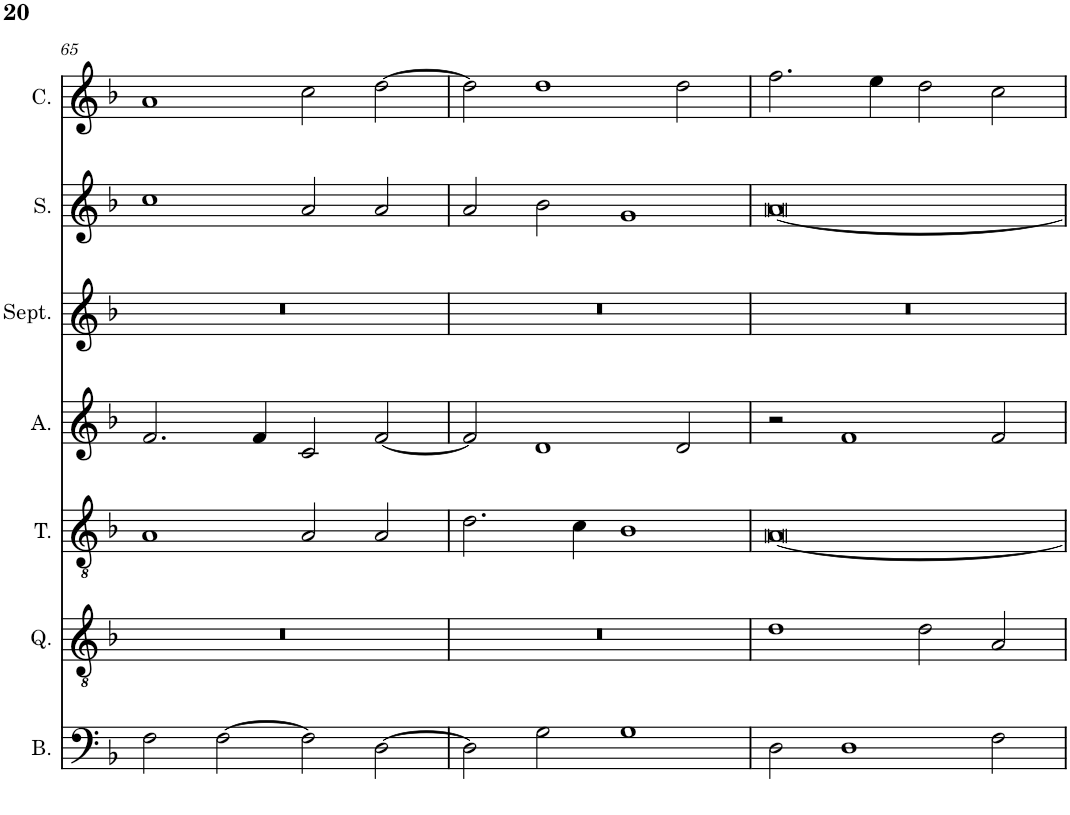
**kern	**kern	**kern	**kern	**kern	**kern	**kern
*part7	*part6	*part5	*part4	*part3	*part2	*part1
*staff7	*staff6	*staff5	*staff4	*staff3	*staff2	*staff1
*I"Bassus	*I"Quintus	*I"Tenor	*I"Altus	*I"Septimus	*I"Sextus	*I"Cantus
*I'B.	*I'Q.	*I'T.	*I'A.	*I'Sept.	*I'S.	*I'C.
!!LO:PB:g=z
*clefF4	*clefGv2	*clefGv2	*clefG2	*clefG2	*clefG2	*clefG2
*k[b-]	*k[b-]	*k[b-]	*k[b-]	*k[b-]	*k[b-]	*k[b-]
*F:	*F:	*F:	*F:	*F:	*F:	*F:
*M4/2	*M4/2	*M4/2	*M4/2	*M4/2	*M4/2	*M4/2
=65	=65	=65	=65	=65	=65	=65
2F\	0r	1A	2.f/	0r	1cc	1a
[2F\	.	.	.	.	.	.
.	.	.	4f/	.	.	.
2F\]	.	2A/	2c/	.	2a/	2cc\
[2D\	.	2A/	[2f/	.	2a/	[2dd\
=66	=66	=66	=66	=66	=66	=66
2D\]	0r	2.d\	2f/]	0r	2a/	2dd\]
2G\	.	.	1d	.	2b-\	1dd
.	.	4c\	.	.	.	.
1G	.	1B-	.	.	1g	.
.	.	.	2d/	.	.	2dd\
=67	=67	=67	=67	=67	=67	=67
2D\	1d	[0A	2r	0r	[0a	2.ff\
1D	.	.	1f	.	.	.
.	.	.	.	.	.	4ee\
.	2d\	.	.	.	.	2dd\
2F\	2A/	.	2f/	.	.	2cc\
=	=	=	=	=	=	=
*-	*-	*-	*-	*-	*-	*-
